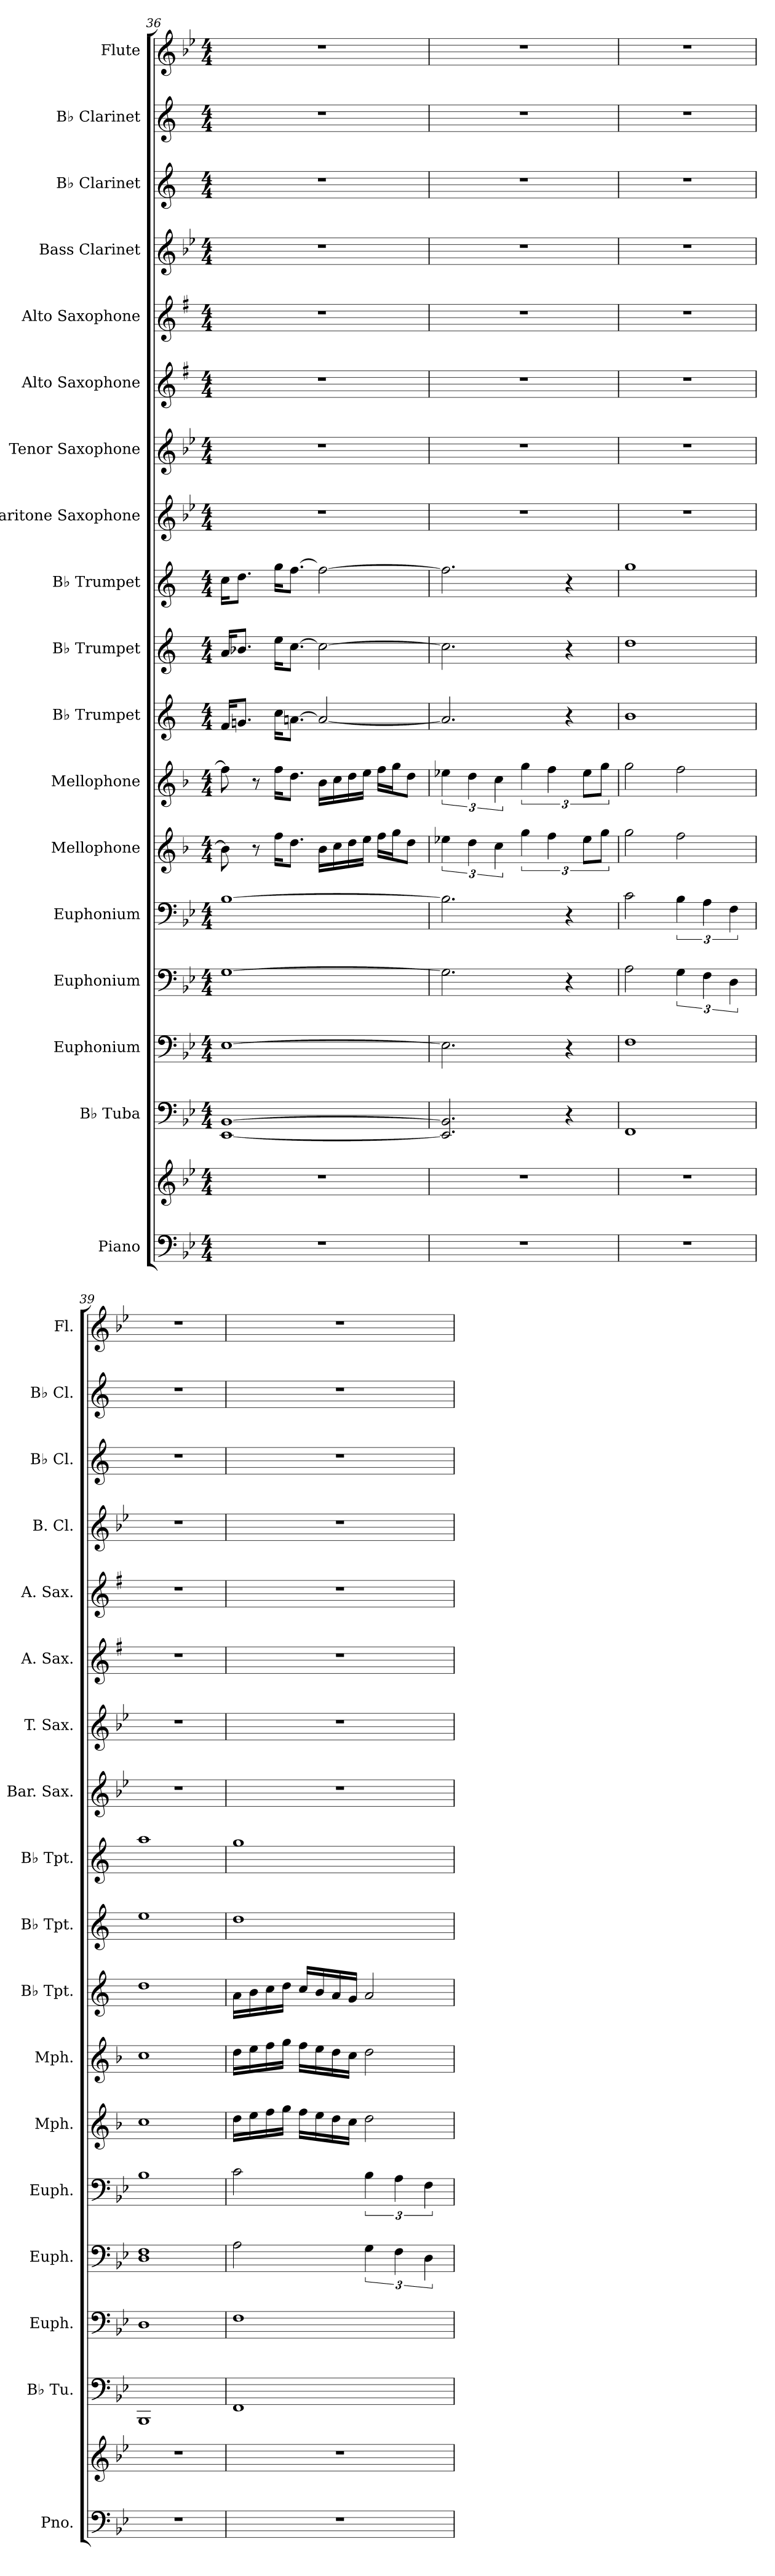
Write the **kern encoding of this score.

**kern	**kern	**kern	**kern	**kern	**kern	**kern	**kern	**kern	**kern	**kern	**kern	**kern	**kern	**kern	**kern	**kern	**kern	**kern
*part18	*part18	*part17	*part16	*part15	*part14	*part13	*part12	*part11	*part10	*part9	*part8	*part7	*part6	*part5	*part4	*part3	*part2	*part1
*staff19	*staff18	*staff17	*staff16	*staff15	*staff14	*staff13	*staff12	*staff11	*staff10	*staff9	*staff8	*staff7	*staff6	*staff5	*staff4	*staff3	*staff2	*staff1
*I"Piano	*	*I"B♭ Tuba	*I"Euphonium	*I"Euphonium	*I"Euphonium	*I"Mellophone	*I"Mellophone	*I"B♭ Trumpet	*I"B♭ Trumpet	*I"B♭ Trumpet	*I"Baritone Saxophone	*I"Tenor Saxophone	*I"Alto Saxophone	*I"Alto Saxophone	*I"Bass Clarinet	*I"B♭ Clarinet	*I"B♭ Clarinet	*I"Flute
*I'Pno.	*	*I'B♭ Tu.	*I'Euph.	*I'Euph.	*I'Euph.	*I'Mph.	*I'Mph.	*I'B♭ Tpt.	*I'B♭ Tpt.	*I'B♭ Tpt.	*I'Bar. Sax.	*I'T. Sax.	*I'A. Sax.	*I'A. Sax.	*I'B. Cl.	*I'B♭ Cl.	*I'B♭ Cl.	*I'Fl.
*clefF4	*clefG2	*clefF4	*clefF4	*clefF4	*clefF4	*clefG2	*clefG2	*clefG2	*clefG2	*clefG2	*clefG2	*clefG2	*clefG2	*clefG2	*clefG2	*clefG2	*clefG2	*clefG2
*	*	*	*	*	*	*ITrd4c7	*ITrd4c7	*ITrd1c2	*ITrd1c2	*ITrd1c2	*ITrd12c21	*ITrd8c14	*ITrd5c9	*ITrd5c9	*ITrd8c14	*ITrd1c2	*ITrd1c2	*
*k[b-e-]	*k[b-e-]	*k[b-e-]	*k[b-e-]	*k[b-e-]	*k[b-e-]	*k[b-e-]	*k[b-e-]	*k[b-e-]	*k[b-e-]	*k[b-e-]	*k[b-e-]	*k[b-e-]	*k[b-e-]	*k[b-e-]	*k[b-e-]	*k[b-e-]	*k[b-e-]	*k[b-e-]
*M4/4	*M4/4	*M4/4	*M4/4	*M4/4	*M4/4	*M4/4	*M4/4	*M4/4	*M4/4	*M4/4	*M4/4	*M4/4	*M4/4	*M4/4	*M4/4	*M4/4	*M4/4	*M4/4
=36	=36	=36	=36	=36	=36	=36	=36	=36	=36	=36	=36	=36	=36	=36	=36	=36	=36	=36
1r	1r	[1EE- [1BB-	[1E-	[1G	[1B-	8e-\]	8b-\]	16e-/KL	16g/KL	16b-\KL	1r	1r	1r	1r	1r	1r	1r	1r
.	.	.	.	.	.	.	.	8.fn/J	8.a-X/J	8.cc\J	.	.	.	.	.	.	.	.
.	.	.	.	.	.	8r	8r	.	.	.	.	.	.	.	.	.	.	.
.	.	.	.	.	.	16b-\KL	16b-\KL	16b-\KL	16dd\KL	16ff\KL	.	.	.	.	.	.	.	.
.	.	.	.	.	.	8.g\J	8.g\J	[8.gn\J	[8.b-\J	[8.ee-\J	.	.	.	.	.	.	.	.
.	.	.	.	.	.	16e-\LL	16e-\LL	2g/_	2b-\_	2ee-\_	.	.	.	.	.	.	.	.
.	.	.	.	.	.	16f\	16f\	.	.	.	.	.	.	.	.	.	.	.
.	.	.	.	.	.	16g\	16g\	.	.	.	.	.	.	.	.	.	.	.
.	.	.	.	.	.	16a\JJ	16a\JJ	.	.	.	.	.	.	.	.	.	.	.
.	.	.	.	.	.	16b-\LL	16b-\LL	.	.	.	.	.	.	.	.	.	.	.
.	.	.	.	.	.	16cc\J	16cc\J	.	.	.	.	.	.	.	.	.	.	.
.	.	.	.	.	.	8g\J	8g\J	.	.	.	.	.	.	.	.	.	.	.
=37	=37	=37	=37	=37	=37	=37	=37	=37	=37	=37	=37	=37	=37	=37	=37	=37	=37	=37
1r	1r	2.EE-/] 2.BB-/]	2.E-\]	2.G\]	2.B-\]	6a-X\	6a-X\	2.g/]	2.b-\]	2.ee-\]	1r	1r	1r	1r	1r	1r	1r	1r
.	.	.	.	.	.	6g\	6g\	.	.	.	.	.	.	.	.	.	.	.
.	.	.	.	.	.	6f\	6f\	.	.	.	.	.	.	.	.	.	.	.
.	.	.	.	.	.	6cc\	6cc\	.	.	.	.	.	.	.	.	.	.	.
.	.	.	.	.	.	6b-\	6b-\	.	.	.	.	.	.	.	.	.	.	.
.	.	4r	4r	4r	4r	.	.	4r	4r	4r	.	.	.	.	.	.	.	.
.	.	.	.	.	.	12a-\L	12a-\L	.	.	.	.	.	.	.	.	.	.	.
.	.	.	.	.	.	12cc\J	12cc\J	.	.	.	.	.	.	.	.	.	.	.
=38	=38	=38	=38	=38	=38	=38	=38	=38	=38	=38	=38	=38	=38	=38	=38	=38	=38	=38
1r	1r	1FF	1F	2A\	2c\	2cc\	2cc\	1a	1cc	1ff	1r	1r	1r	1r	1r	1r	1r	1r
.	.	.	.	6G\	6B-\	2b-\	2b-\	.	.	.	.	.	.	.	.	.	.	.
.	.	.	.	6F\	6A\	.	.	.	.	.	.	.	.	.	.	.	.	.
.	.	.	.	6D\	6F\	.	.	.	.	.	.	.	.	.	.	.	.	.
=39	=39	=39	=39	=39	=39	=39	=39	=39	=39	=39	=39	=39	=39	=39	=39	=39	=39	=39
1r	1r	1BBB-	1D	1D 1F	1B-	1f	1f	1cc	1dd	1gg	1r	1r	1r	1r	1r	1r	1r	1r
=40	=40	=40	=40	=40	=40	=40	=40	=40	=40	=40	=40	=40	=40	=40	=40	=40	=40	=40
1r	1r	1FF	1F	2A\	2c\	16g\LL	16g\LL	16g\LL	1cc	1ff	1r	1r	1r	1r	1r	1r	1r	1r
.	.	.	.	.	.	16a\	16a\	16a\	.	.	.	.	.	.	.	.	.	.
.	.	.	.	.	.	16b-\	16b-\	16b-\	.	.	.	.	.	.	.	.	.	.
.	.	.	.	.	.	16cc\JJ	16cc\JJ	16cc\JJ	.	.	.	.	.	.	.	.	.	.
.	.	.	.	.	.	16b-\LL	16b-\LL	16b-/LL	.	.	.	.	.	.	.	.	.	.
.	.	.	.	.	.	16a\	16a\	16a/	.	.	.	.	.	.	.	.	.	.
.	.	.	.	.	.	16g\	16g\	16g/	.	.	.	.	.	.	.	.	.	.
.	.	.	.	.	.	16f\JJ	16f\JJ	16f/JJ	.	.	.	.	.	.	.	.	.	.
.	.	.	.	6G\	6B-\	2g\	2g\	2g/	.	.	.	.	.	.	.	.	.	.
.	.	.	.	6F\	6A\	.	.	.	.	.	.	.	.	.	.	.	.	.
.	.	.	.	6D\	6F\	.	.	.	.	.	.	.	.	.	.	.	.	.
=	=	=	=	=	=	=	=	=	=	=	=	=	=	=	=	=	=	=
*-	*-	*-	*-	*-	*-	*-	*-	*-	*-	*-	*-	*-	*-	*-	*-	*-	*-	*-
